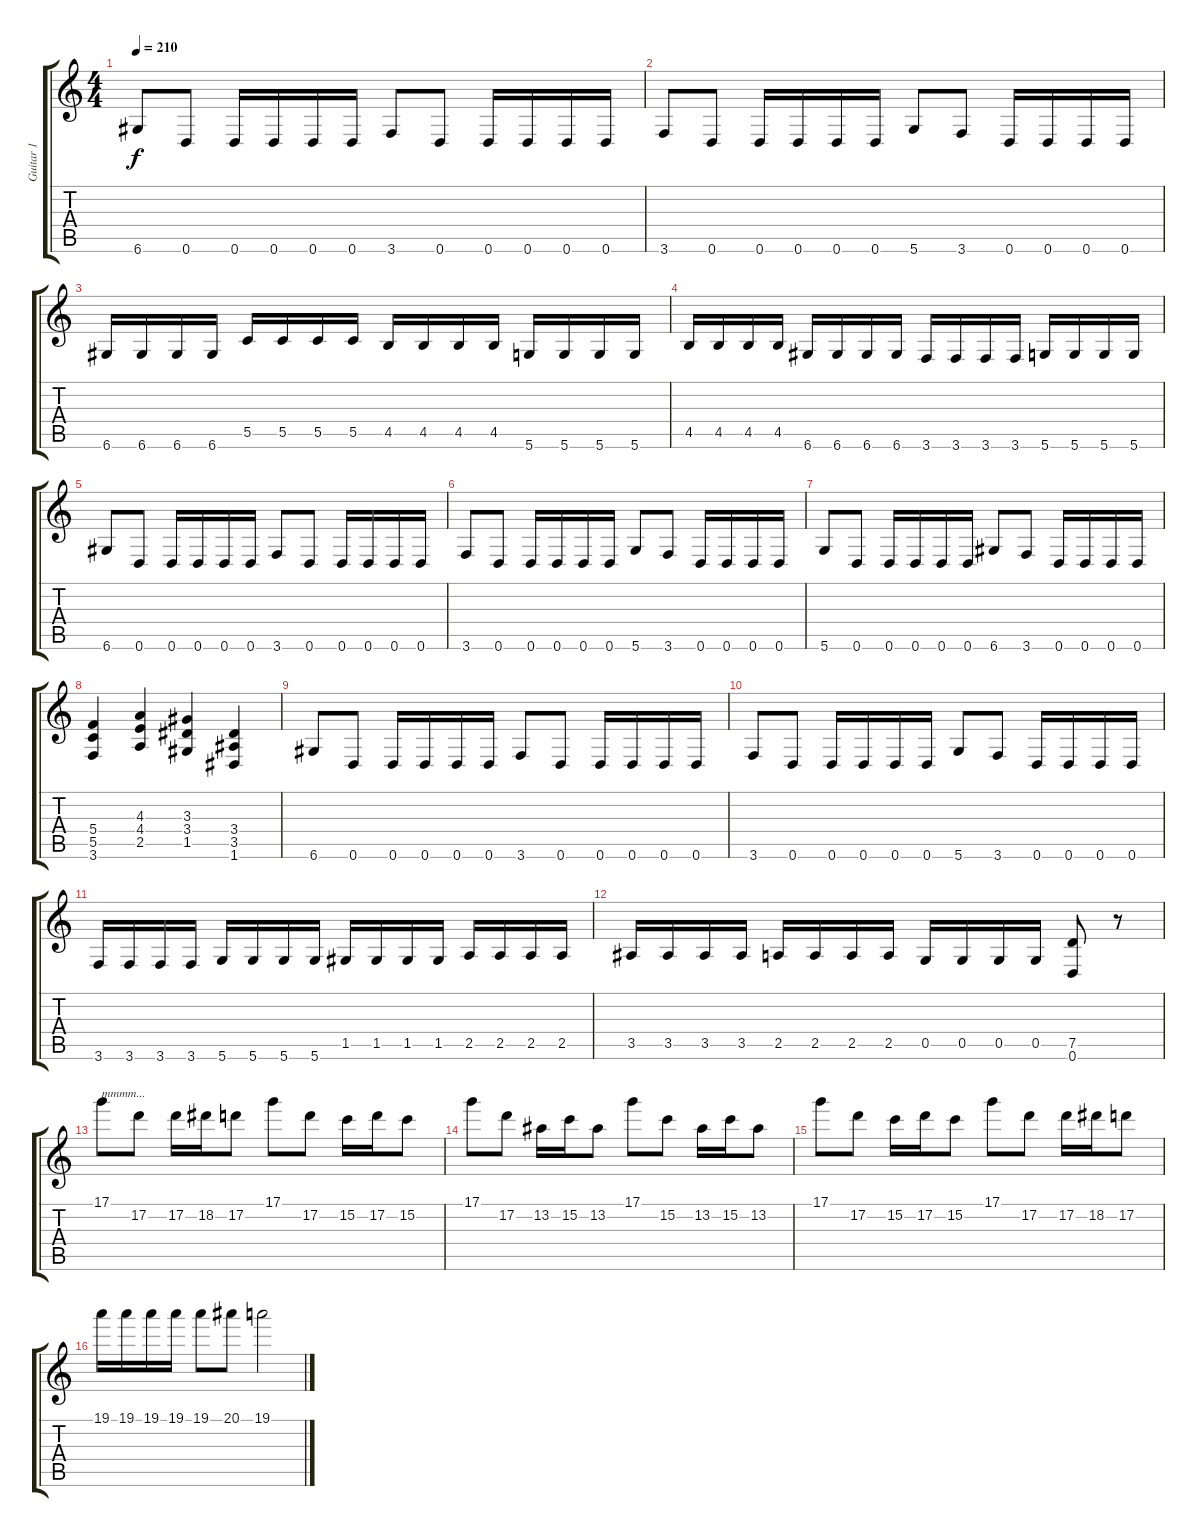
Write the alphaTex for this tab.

\track ("Guitar 1" "Guitar 1") {instrument distortionguitar}
\staff {score tabs}
\tuning (D4 A3 F3 C3 G2 D2) {hide}
\ts (4 4)
\tempo 210
\clef g2
\ks c
6.6.8{dy f} 0.6.8 0.6.16 0.6.16 0.6.16 0.6.16 3.6.8 0.6.8 0.6.16 0.6.16 0.6.16 0.6.16 |
3.6.8 0.6.8 0.6.16 0.6.16 0.6.16 0.6.16 5.6.8 3.6.8 0.6.16 0.6.16 0.6.16 0.6.16 |
6.6.16 6.6.16 6.6.16 6.6.16 5.5.16 5.5.16 5.5.16 5.5.16 4.5.16 4.5.16 4.5.16 4.5.16 5.6.16 5.6.16 5.6.16 5.6.16 |
4.5.16 4.5.16 4.5.16 4.5.16 6.6.16 6.6.16 6.6.16 6.6.16 3.6.16 3.6.16 3.6.16 3.6.16 5.6.16 5.6.16 5.6.16 5.6.16 |
6.6.8 0.6.8 0.6.16 0.6.16 0.6.16 0.6.16 3.6.8 0.6.8 0.6.16 0.6.16 0.6.16 0.6.16 |
3.6.8 0.6.8 0.6.16 0.6.16 0.6.16 0.6.16 5.6.8 3.6.8 0.6.16 0.6.16 0.6.16 0.6.16 |
5.6.8 0.6.8 0.6.16 0.6.16 0.6.16 0.6.16 6.6.8 3.6.8 0.6.16 0.6.16 0.6.16 0.6.16 |
(5.4 5.5 3.6).4 (4.3 4.4 2.5).4 (3.3 3.4 1.5).4 (3.4 3.5 1.6).4 |
6.6.8 0.6.8 0.6.16 0.6.16 0.6.16 0.6.16 3.6.8 0.6.8 0.6.16 0.6.16 0.6.16 0.6.16 |
3.6.8 0.6.8 0.6.16 0.6.16 0.6.16 0.6.16 5.6.8 3.6.8 0.6.16 0.6.16 0.6.16 0.6.16 |
3.6.16 3.6.16 3.6.16 3.6.16 5.6.16 5.6.16 5.6.16 5.6.16 1.5.16 1.5.16 1.5.16 1.5.16 2.5.16 2.5.16 2.5.16 2.5.16 |
3.5.16 3.5.16 3.5.16 3.5.16 2.5.16 2.5.16 2.5.16 2.5.16 0.5.16 0.5.16 0.5.16 0.5.16 (7.5 0.6).8 r.8 |
17.1.8{txt "mmmm..."} 17.2.8 17.2.16 18.2.16 17.2.8 17.1.8 17.2.8 15.2.16 17.2.16 15.2.8 |
17.1.8 17.2.8 13.2.16 15.2.16 13.2.8 17.1.8 15.2.8 13.2.16 15.2.16 13.2.8 |
17.1.8 17.2.8 15.2.16 17.2.16 15.2.8 17.1.8 17.2.8 17.2.16 18.2.16 17.2.8 |
19.1.16 19.1.16 19.1.16 19.1.16 19.1.8 20.1.8 19.1.2
